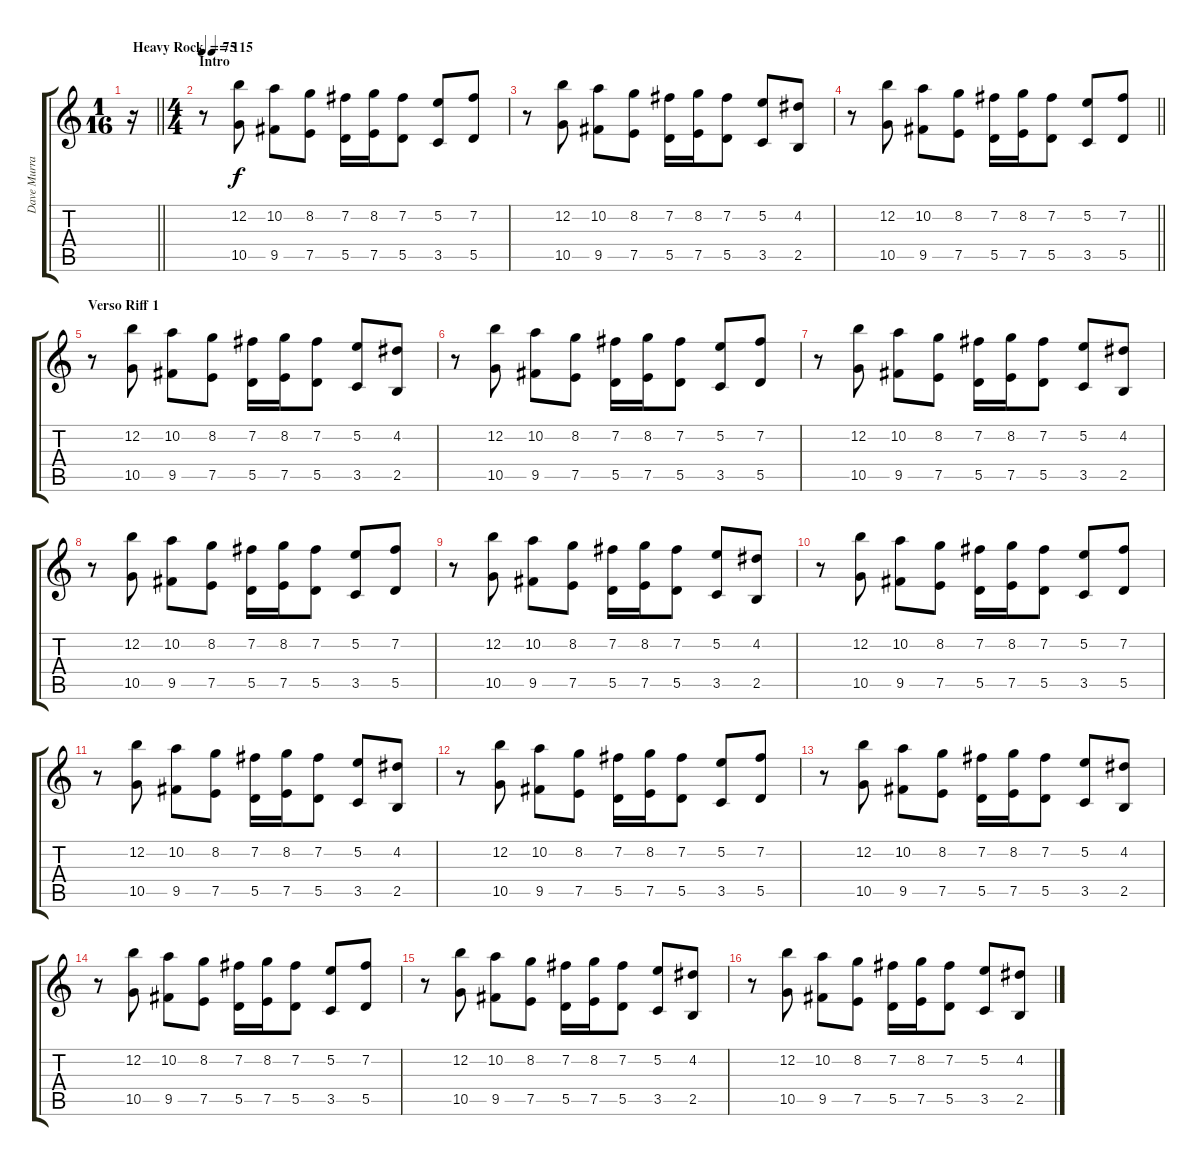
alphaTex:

\track ("Dave Murray" "Dave Murra") {instrument distortionguitar}
\staff {score tabs}
\tuning (E4 B3 G3 D3 A2 E2) {hide}
\ts (1 16)
\tempo (115 "Heavy Rock")
\clef g2
\barLineRight lightlight
\ks c
r.16{dy f instrument distortionguitar} |
\ts (4 4)
\section ("" "Intro")
\tempo 75
r.8{instrument electricguitarjazz} (12.2 10.5).8 (10.2 9.5).8 (8.2 7.5).8 (7.2 5.5).16 (8.2 7.5).16 (7.2 5.5).8 (5.2 3.5).8 (7.2 5.5).8 |
r.8 (12.2 10.5).8 (10.2 9.5).8 (8.2 7.5).8 (7.2 5.5).16 (8.2 7.5).16 (7.2 5.5).8 (5.2 3.5).8 (4.2 2.5).8 |
\barLineRight lightlight
r.8 (12.2 10.5).8 (10.2 9.5).8 (8.2 7.5).8 (7.2 5.5).16 (8.2 7.5).16 (7.2 5.5).8 (5.2 3.5).8 (7.2 5.5).8 |
\section ("" "Verso Riff 1")
r.8 (12.2 10.5).8 (10.2 9.5).8 (8.2 7.5).8 (7.2 5.5).16 (8.2 7.5).16 (7.2 5.5).8 (5.2 3.5).8 (4.2 2.5).8 |
r.8 (12.2 10.5).8 (10.2 9.5).8 (8.2 7.5).8 (7.2 5.5).16 (8.2 7.5).16 (7.2 5.5).8 (5.2 3.5).8 (7.2 5.5).8 |
r.8 (12.2 10.5).8 (10.2 9.5).8 (8.2 7.5).8 (7.2 5.5).16 (8.2 7.5).16 (7.2 5.5).8 (5.2 3.5).8 (4.2 2.5).8 |
r.8 (12.2 10.5).8 (10.2 9.5).8 (8.2 7.5).8 (7.2 5.5).16 (8.2 7.5).16 (7.2 5.5).8 (5.2 3.5).8 (7.2 5.5).8 |
r.8 (12.2 10.5).8 (10.2 9.5).8 (8.2 7.5).8 (7.2 5.5).16 (8.2 7.5).16 (7.2 5.5).8 (5.2 3.5).8 (4.2 2.5).8 |
r.8 (12.2 10.5).8 (10.2 9.5).8 (8.2 7.5).8 (7.2 5.5).16 (8.2 7.5).16 (7.2 5.5).8 (5.2 3.5).8 (7.2 5.5).8 |
r.8 (12.2 10.5).8 (10.2 9.5).8 (8.2 7.5).8 (7.2 5.5).16 (8.2 7.5).16 (7.2 5.5).8 (5.2 3.5).8 (4.2 2.5).8 |
r.8 (12.2 10.5).8 (10.2 9.5).8 (8.2 7.5).8 (7.2 5.5).16 (8.2 7.5).16 (7.2 5.5).8 (5.2 3.5).8 (7.2 5.5).8 |
r.8 (12.2 10.5).8 (10.2 9.5).8 (8.2 7.5).8 (7.2 5.5).16 (8.2 7.5).16 (7.2 5.5).8 (5.2 3.5).8 (4.2 2.5).8 |
r.8 (12.2 10.5).8 (10.2 9.5).8 (8.2 7.5).8 (7.2 5.5).16 (8.2 7.5).16 (7.2 5.5).8 (5.2 3.5).8 (7.2 5.5).8 |
r.8 (12.2 10.5).8 (10.2 9.5).8 (8.2 7.5).8 (7.2 5.5).16 (8.2 7.5).16 (7.2 5.5).8 (5.2 3.5).8 (4.2 2.5).8 |
r.8 (12.2 10.5).8 (10.2 9.5).8 (8.2 7.5).8 (7.2 5.5).16 (8.2 7.5).16 (7.2 5.5).8 (5.2 3.5).8 (4.2 2.5).8
